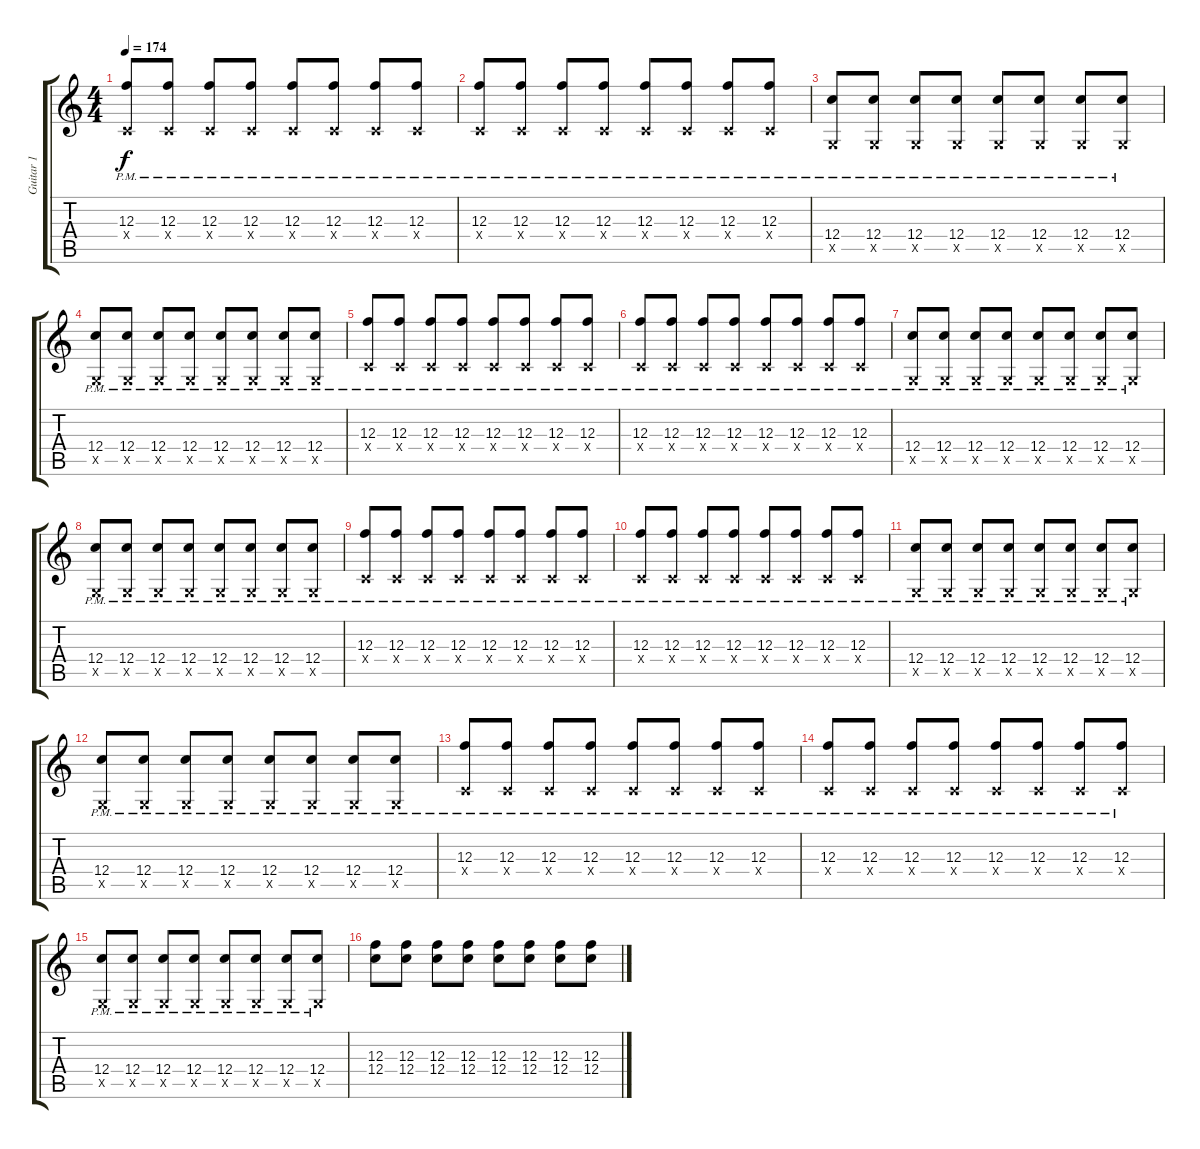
\track ("Guitar 1" "Guitar 1") {instrument acousticguitarsteel}
\staff {score tabs}
\tuning (D4 A3 F3 C3 G2 C2) {hide}
\ts (4 4)
\tempo 174
\clef g2
\ks c
(12.3{pm} 0.4{x}).8{dy f volume 6} (12.3{pm} 0.4{x}).8 (12.3{pm} 0.4{x}).8 (12.3{pm} 0.4{x}).8 (12.3{pm} 0.4{x}).8 (12.3{pm} 0.4{x}).8 (12.3{pm} 0.4{x}).8 (12.3{pm} 0.4{x}).8 |
(12.3{pm} 0.4{x}).8 (12.3{pm} 0.4{x}).8 (12.3{pm} 0.4{x}).8 (12.3{pm} 0.4{x}).8 (12.3{pm} 0.4{x}).8 (12.3{pm} 0.4{x}).8 (12.3{pm} 0.4{x}).8 (12.3{pm} 0.4{x}).8 |
(12.4{pm} 0.5{x}).8 (12.4{pm} 0.5{x}).8 (12.4{pm} 0.5{x}).8 (12.4{pm} 0.5{x}).8 (12.4{pm} 0.5{x}).8 (12.4{pm} 0.5{x}).8 (12.4{pm} 0.5{x}).8 (12.4{pm} 0.5{x}).8 |
(12.4{pm} 0.5{x}).8 (12.4{pm} 0.5{x}).8 (12.4{pm} 0.5{x}).8 (12.4{pm} 0.5{x}).8 (12.4{pm} 0.5{x}).8 (12.4{pm} 0.5{x}).8 (12.4{pm} 0.5{x}).8 (12.4{pm} 0.5{x}).8 |
(12.3{pm} 0.4{x}).8 (12.3{pm} 0.4{x}).8 (12.3{pm} 0.4{x}).8 (12.3{pm} 0.4{x}).8 (12.3{pm} 0.4{x}).8 (12.3{pm} 0.4{x}).8 (12.3{pm} 0.4{x}).8 (12.3{pm} 0.4{x}).8 |
(12.3{pm} 0.4{x}).8 (12.3{pm} 0.4{x}).8 (12.3{pm} 0.4{x}).8 (12.3{pm} 0.4{x}).8 (12.3{pm} 0.4{x}).8 (12.3{pm} 0.4{x}).8 (12.3{pm} 0.4{x}).8 (12.3{pm} 0.4{x}).8 |
(12.4{pm} 0.5{x}).8 (12.4{pm} 0.5{x}).8 (12.4{pm} 0.5{x}).8 (12.4{pm} 0.5{x}).8 (12.4{pm} 0.5{x}).8 (12.4{pm} 0.5{x}).8 (12.4{pm} 0.5{x}).8 (12.4{pm} 0.5{x}).8 |
(12.4{pm} 0.5{x}).8 (12.4{pm} 0.5{x}).8 (12.4{pm} 0.5{x}).8 (12.4{pm} 0.5{x}).8 (12.4{pm} 0.5{x}).8 (12.4{pm} 0.5{x}).8 (12.4{pm} 0.5{x}).8 (12.4{pm} 0.5{x}).8 |
(12.3{pm} 0.4{x}).8 (12.3{pm} 0.4{x}).8 (12.3{pm} 0.4{x}).8 (12.3{pm} 0.4{x}).8 (12.3{pm} 0.4{x}).8 (12.3{pm} 0.4{x}).8 (12.3{pm} 0.4{x}).8 (12.3{pm} 0.4{x}).8 |
(12.3{pm} 0.4{x}).8 (12.3{pm} 0.4{x}).8 (12.3{pm} 0.4{x}).8 (12.3{pm} 0.4{x}).8 (12.3{pm} 0.4{x}).8 (12.3{pm} 0.4{x}).8 (12.3{pm} 0.4{x}).8 (12.3{pm} 0.4{x}).8 |
(12.4{pm} 0.5{x}).8 (12.4{pm} 0.5{x}).8 (12.4{pm} 0.5{x}).8 (12.4{pm} 0.5{x}).8 (12.4{pm} 0.5{x}).8 (12.4{pm} 0.5{x}).8 (12.4{pm} 0.5{x}).8 (12.4{pm} 0.5{x}).8 |
(12.4{pm} 0.5{x}).8 (12.4{pm} 0.5{x}).8 (12.4{pm} 0.5{x}).8 (12.4{pm} 0.5{x}).8 (12.4{pm} 0.5{x}).8 (12.4{pm} 0.5{x}).8 (12.4{pm} 0.5{x}).8 (12.4{pm} 0.5{x}).8 |
(12.3{pm} 0.4{x}).8 (12.3{pm} 0.4{x}).8 (12.3{pm} 0.4{x}).8 (12.3{pm} 0.4{x}).8 (12.3{pm} 0.4{x}).8 (12.3{pm} 0.4{x}).8 (12.3{pm} 0.4{x}).8 (12.3{pm} 0.4{x}).8 |
(12.3{pm} 0.4{x}).8 (12.3{pm} 0.4{x}).8 (12.3{pm} 0.4{x}).8 (12.3{pm} 0.4{x}).8 (12.3{pm} 0.4{x}).8 (12.3{pm} 0.4{x}).8 (12.3{pm} 0.4{x}).8 (12.3{pm} 0.4{x}).8 |
(12.4{pm} 0.5{x}).8 (12.4{pm} 0.5{x}).8 (12.4{pm} 0.5{x}).8 (12.4{pm} 0.5{x}).8 (12.4{pm} 0.5{x}).8 (12.4{pm} 0.5{x}).8 (12.4{pm} 0.5{x}).8 (12.4{pm} 0.5{x}).8 |
(12.3 12.4).8{volume 4} (12.3 12.4).8{volume 12} (12.3 12.4).8 (12.3 12.4).8 (12.3 12.4).8 (12.3 12.4).8 (12.3 12.4).8 (12.3 12.4).8
